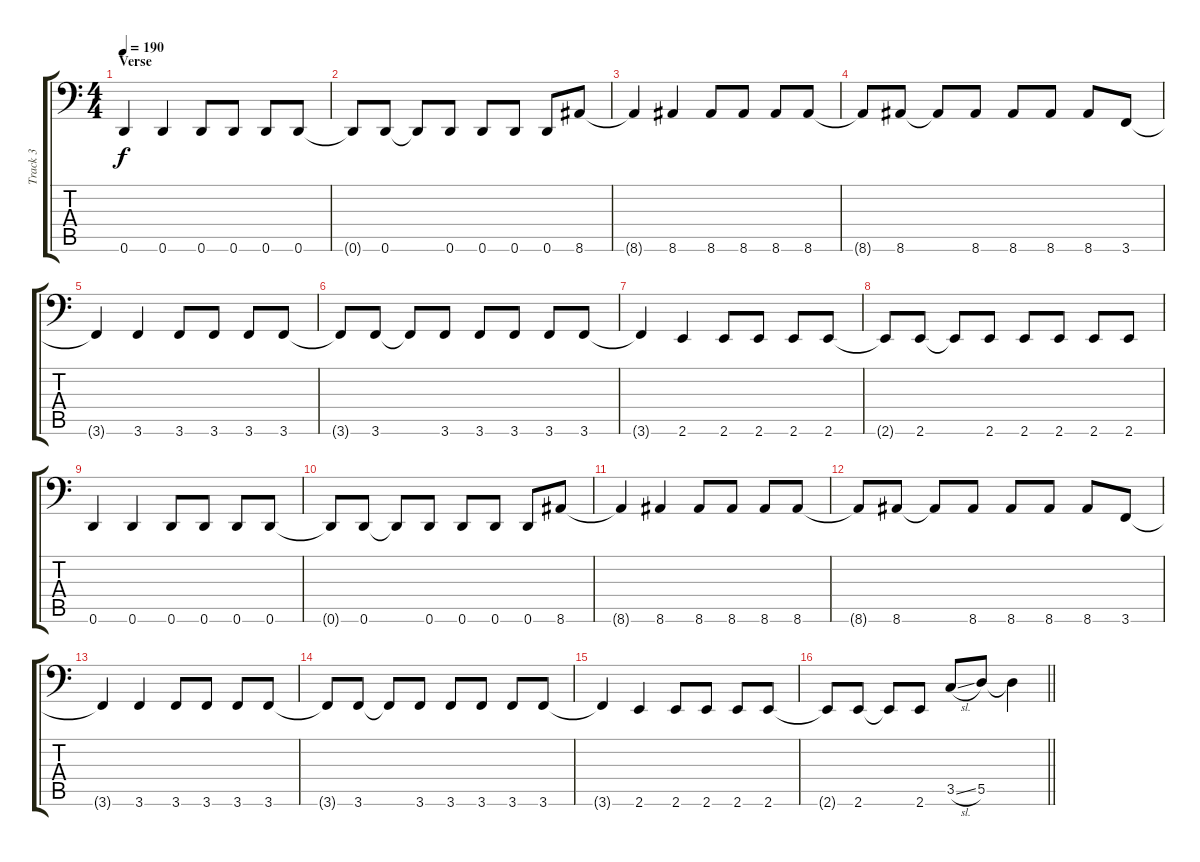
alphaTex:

\track ("Track 3" "Track 3") {instrument electricbasspick}
\staff {score tabs}
\tuning (E3 B2 G2 D2 A1 D1) {hide}
\ts (4 4)
\section ("" "Verse")
\tempo 190
\clef f4
\ks c
0.6.4{dy f} 0.6.4 0.6.8 0.6.8 0.6.8 0.6.8 |
0.6{t}.8 0.6.8 0.6{t}.8 0.6.8 0.6.8 0.6.8 0.6.8 8.6.8 |
8.6{t}.4 8.6.4 8.6.8 8.6.8 8.6.8 8.6.8 |
8.6{t}.8 8.6.8 8.6{t}.8 8.6.8 8.6.8 8.6.8 8.6.8 3.6.8 |
3.6{t}.4 3.6.4 3.6.8 3.6.8 3.6.8 3.6.8 |
3.6{t}.8 3.6.8 3.6{t}.8 3.6.8 3.6.8 3.6.8 3.6.8 3.6.8 |
3.6{t}.4 2.6.4 2.6.8 2.6.8 2.6.8 2.6.8 |
2.6{t}.8 2.6.8 2.6{t}.8 2.6.8 2.6.8 2.6.8 2.6.8 2.6.8 |
0.6.4 0.6.4 0.6.8 0.6.8 0.6.8 0.6.8 |
0.6{t}.8 0.6.8 0.6{t}.8 0.6.8 0.6.8 0.6.8 0.6.8 8.6.8 |
8.6{t}.4 8.6.4 8.6.8 8.6.8 8.6.8 8.6.8 |
8.6{t}.8 8.6.8 8.6{t}.8 8.6.8 8.6.8 8.6.8 8.6.8 3.6.8 |
3.6{t}.4 3.6.4 3.6.8 3.6.8 3.6.8 3.6.8 |
3.6{t}.8 3.6.8 3.6{t}.8 3.6.8 3.6.8 3.6.8 3.6.8 3.6.8 |
3.6{t}.4 2.6.4 2.6.8 2.6.8 2.6.8 2.6.8 |
\barLineRight lightlight
2.6{t}.8 2.6.8 2.6{t}.8 2.6.8 3.5{sl}.8 5.5.8 5.5{t}.4
